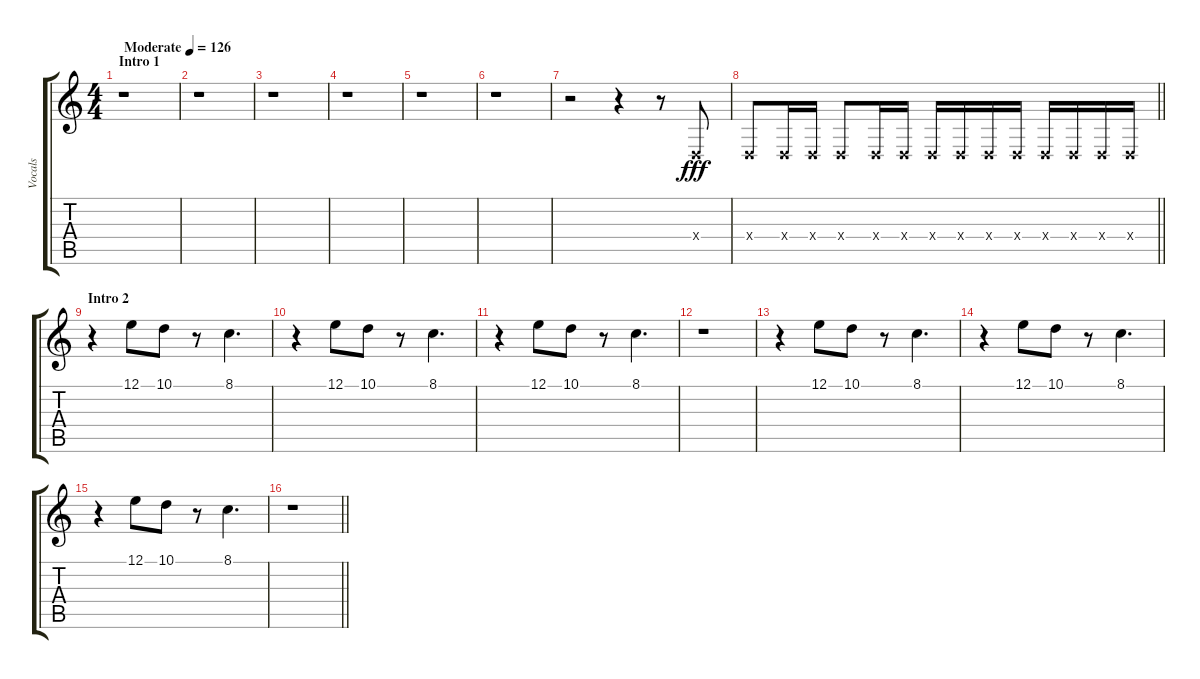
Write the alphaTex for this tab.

\track ("Vocals" "Vocals") {instrument voiceoohs}
\staff {score tabs}
\tuning (E4 B3 G3 D3 A2 E2) {hide}
\ts (4 4)
\section ("" "Intro 1")
\tempo (126 "Moderate")
\clef g2
\ks c
r.1{dy fff instrument voiceoohs} |
r.1 |
r.1 |
r.1 |
r.1 |
r.1 |
r.2 r.4 r.8 0.4{x}.8 |
\barLineRight lightlight
0.4{x}.8 0.4{x}.16 0.4{x}.16 0.4{x}.8 0.4{x}.16 0.4{x}.16 0.4{x}.16 0.4{x}.16 0.4{x}.16 0.4{x}.16 0.4{x}.16 0.4{x}.16 0.4{x}.16 0.4{x}.16 |
\section ("" "Intro 2")
r.4 12.1.8 10.1.8 r.8 8.1.4{d} |
r.4 12.1.8 10.1.8 r.8 8.1.4{d} |
r.4 12.1.8 10.1.8 r.8 8.1.4{d} |
r.1 |
r.4 12.1.8 10.1.8 r.8 8.1.4{d} |
r.4 12.1.8 10.1.8 r.8 8.1.4{d} |
r.4 12.1.8 10.1.8 r.8 8.1.4{d} |
\barLineRight lightlight
r.1
